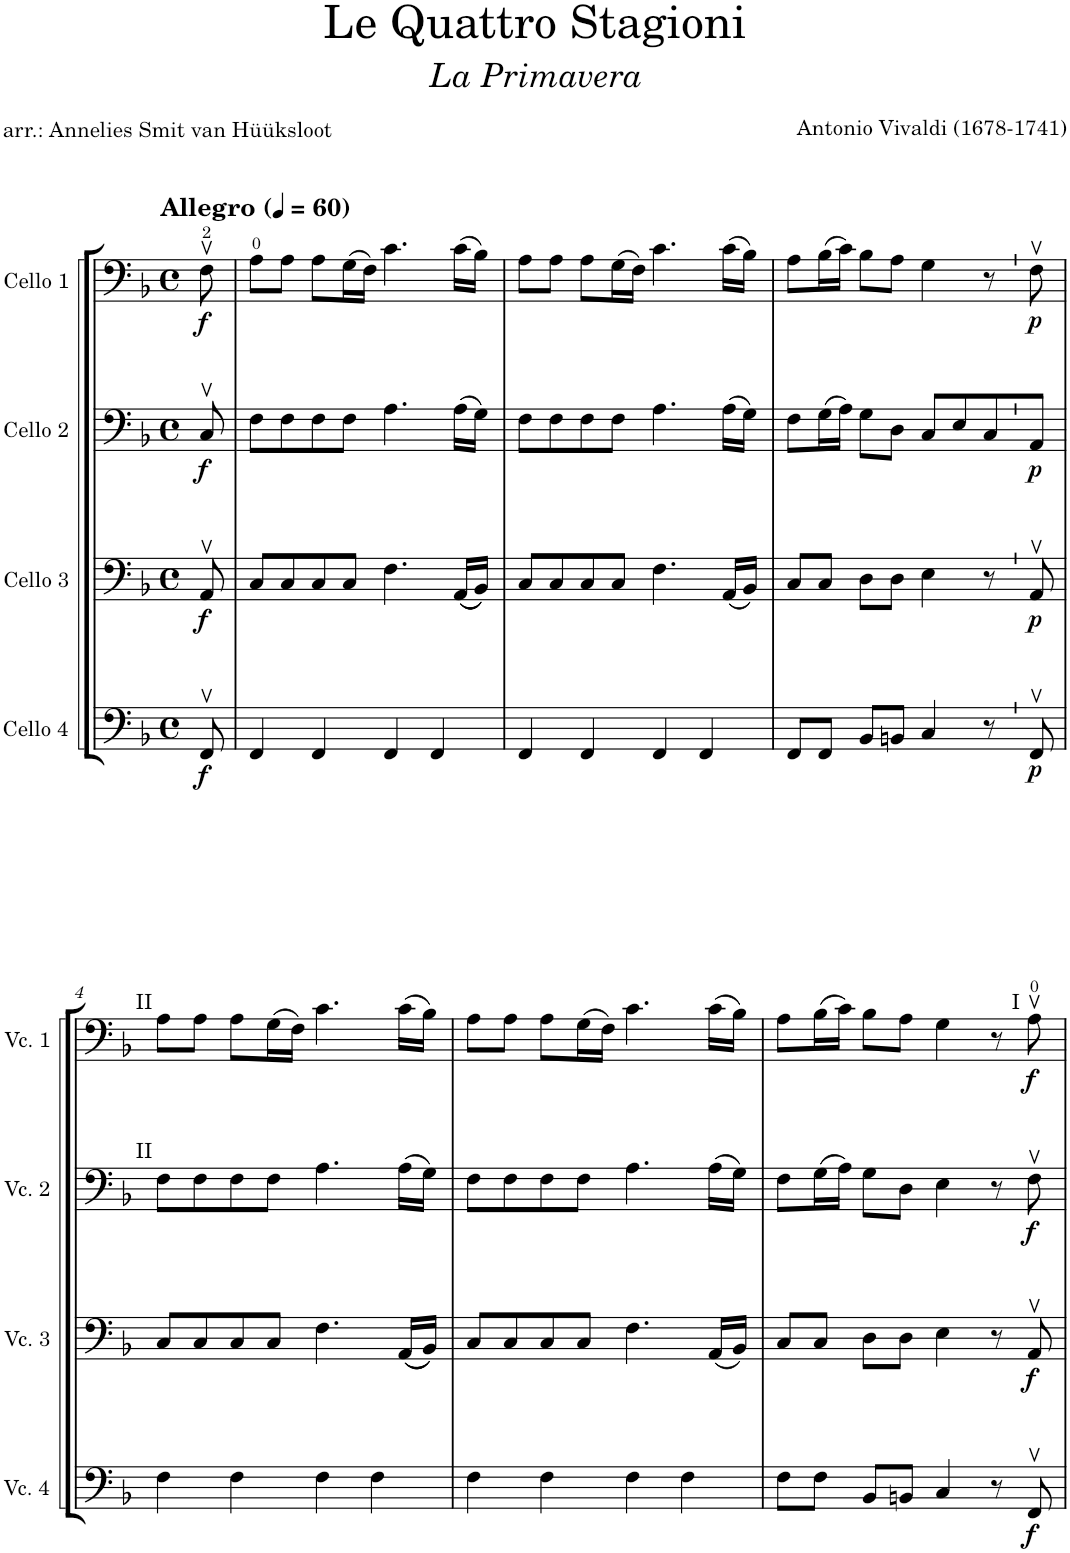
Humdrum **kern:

**kern	**dynam	**kern	**dynam	**kern	**dynam	**kern	**dynam
*part4	*part4	*part3	*part3	*part2	*part2	*part1	*part1
*staff4	*staff4	*staff3	*staff3	*staff2	*staff2	*staff1	*staff1
*I"Cello 4	*	*I"Cello 3	*	*I"Cello 2	*	*I"Cello 1	*
*clefF4	*	*clefF4	*	*clefF4	*	*clefF4	*
*k[b-]	*	*k[b-]	*	*k[b-]	*	*k[b-]	*
*M4/4	*	*M4/4	*	*M4/4	*	*M4/4	*
*met(c)	*	*met(c)	*	*met(c)	*	*met(c)	*
*MM60	*	*MM60	*	*MM60	*	*MM60	*
=	=	=	=	=	=	=	=
!	!	!	!	!	!	!LO:TX:a:t=Allegro	!
!	!LO:DY:b	!	!LO:DY:b	!	!LO:DY:b	!	!LO:DY:b
8FFv/	f	8AAv/	f	8Cv/	f	8Fv\	f
=1	=1	=1	=1	=1	=1	=1	=1
4FF/	.	8C/L	.	8F\L	.	8A\L	.
.	.	8C/	.	8F\	.	8A\J	.
4FF/	.	8C/	.	8F\	.	8A\L	.
.	.	8C/J	.	8F\J	.	(16G\L	.
.	.	.	.	.	.	16F\JJ)	.
4FF/	.	4.F\	.	4.A\	.	4.c\	.
4FF/	.	.	.	.	.	.	.
.	.	((16AA/LL	.	(16A\LL	.	(16c\LL	.
.	.	16BB-/JJ))	.	16G\JJ)	.	16B-\JJ)	.
=2	=2	=2	=2	=2	=2	=2	=2
4FF/	.	8C/L	.	8F\L	.	8A\L	.
.	.	8C/	.	8F\	.	8A\J	.
4FF/	.	8C/	.	8F\	.	8A\L	.
.	.	8C/J	.	8F\J	.	(16G\L	.
.	.	.	.	.	.	16F\JJ)	.
4FF/	.	4.F\	.	4.A\	.	4.c\	.
4FF/	.	.	.	.	.	.	.
.	.	(16AA/LL	.	(16A\LL	.	(16c\LL	.
.	.	16BB-/JJ)	.	16G\JJ)	.	16B-\JJ)	.
=3	=3	=3	=3	=3	=3	=3	=3
8FF/L	.	8C/L	.	8F\L	.	8A\L	.
8FF/J	.	8C/J	.	(16G\L	.	(16B-\L	.
.	.	.	.	16A\JJ)	.	16c\JJ)	.
8BB-/L	.	8D\L	.	8G\L	.	8B-\L	.
8BBn/J	.	8D\J	.	8D\J	.	8A\J	.
4C/	.	4E\	.	8C/L	.	4G\	.
.	.	.	.	8E/	.	.	.
8r	.	8r	.	8C/	.	8r	.
!	!LO:DY:b	!	!LO:DY:b	!	!LO:DY:b	!	!LO:DY:b
8FFv/	p	8AAv/	p	8AA/J	p	8Fv\	p
!!LO:LB:g=z
=4	=4	=4	=4	=4	=4	=4	=4
!	!	!	!	!	!	!LO:TX:a:t=II	!
!	!	!	!	!LO:TX:a:t=II	!	!	!
4F\	.	8C/L	.	8F\L	.	8A\L	.
.	.	8C/	.	8F\	.	8A\J	.
4F\	.	8C/	.	8F\	.	8A\L	.
.	.	8C/J	.	8F\J	.	(16G\L	.
.	.	.	.	.	.	16F\JJ)	.
4F\	.	4.F\	.	4.A\	.	4.c\	.
4F\	.	.	.	.	.	.	.
.	.	((16AA/LL	.	(16A\LL	.	(16c\LL	.
.	.	16BB-/JJ))	.	16G\JJ)	.	16B-\JJ)	.
=5	=5	=5	=5	=5	=5	=5	=5
4F\	.	8C/L	.	8F\L	.	8A\L	.
.	.	8C/	.	8F\	.	8A\J	.
4F\	.	8C/	.	8F\	.	8A\L	.
.	.	8C/J	.	8F\J	.	(16G\L	.
.	.	.	.	.	.	16F\JJ)	.
4F\	.	4.F\	.	4.A\	.	4.c\	.
4F\	.	.	.	.	.	.	.
.	.	(16AA/LL	.	(16A\LL	.	(16c\LL	.
.	.	16BB-/JJ)	.	16G\JJ)	.	16B-\JJ)	.
=6	=6	=6	=6	=6	=6	=6	=6
8F\L	.	8C/L	.	8F\L	.	8A\L	.
8F\J	.	8C/J	.	(16G\L	.	(16B-\L	.
.	.	.	.	16A\JJ)	.	16c\JJ)	.
8BB-/L	.	8D\L	.	8G\L	.	8B-\L	.
8BBn/J	.	8D\J	.	8D\J	.	8A\J	.
4C/	.	4E\	.	4E\	.	4G\	.
8r	.	8r	.	8r	.	8r	.
!	!	!	!	!	!	!LO:TX:a:t=I	!
!	!LO:DY:b	!	!LO:DY:b	!	!LO:DY:b	!	!LO:DY:b
8FFv/	f	8AAv/	f	8Fv\	f	8Av\	f
=	=	=	=	=	=	=	=
*-	*-	*-	*-	*-	*-	*-	*-
